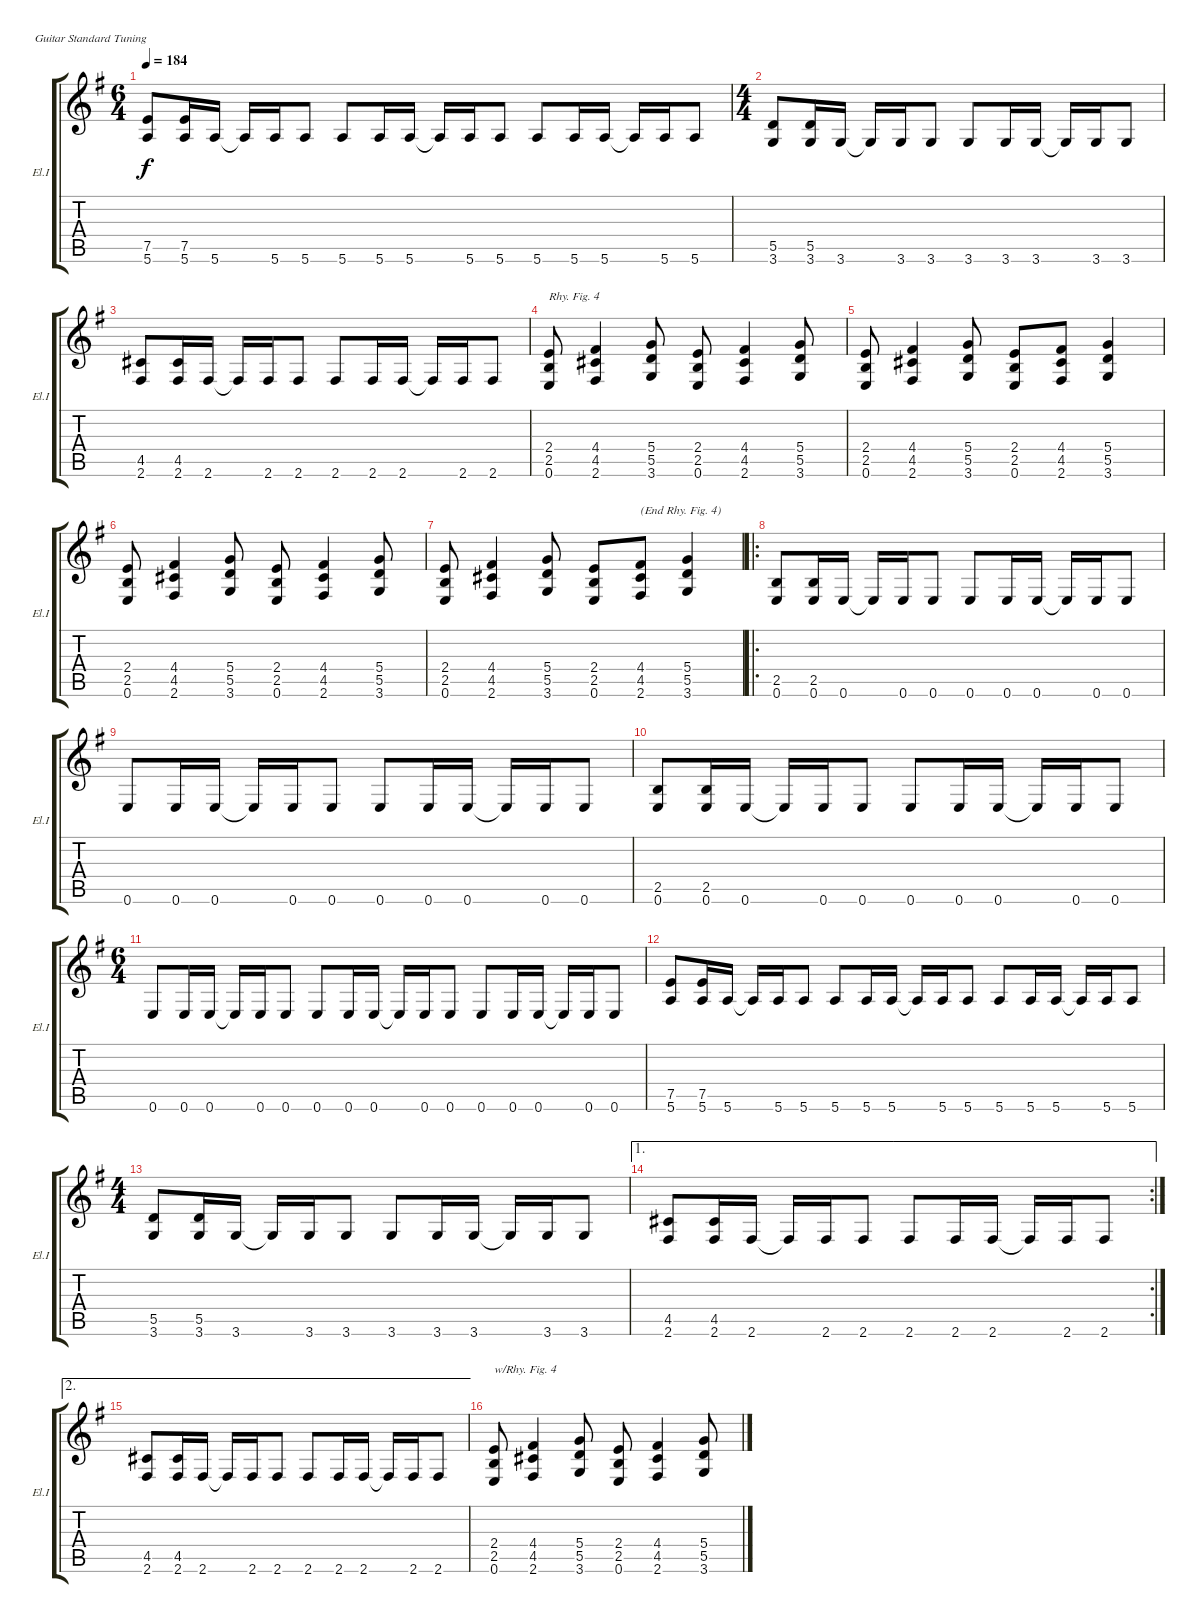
\defaultSystemsLayout 4
\bracketExtendMode groupsimilarinstruments
\useSystemSignSeparator
\singleTrackTrackNamePolicy allsystems
\multiTrackTrackNamePolicy allsystems
\firstSystemTrackNameOrientation horizontal
\otherSystemsTrackNameOrientation horizontal
\track ("Guitar El.I" "El.I") {instrument distortionguitar}
\staff {score tabs}
\tuning (E4 B3 G3 D3 A2 E2)
\ts (6 4)
\tempo 184
\clef g2
\ks eminor
(5.6 7.5).8{dy f} (5.6 7.5).16 5.6.16 5.6{t}.16 5.6.16 5.6.8 5.6.8 5.6.16 5.6.16 5.6{t}.16 5.6.16 5.6.8 5.6.8 5.6.16 5.6.16 5.6{t}.16 5.6.16 5.6.8 |
\ts (4 4)
(3.6 5.5).8 (3.6 5.5).16 3.6.16 3.6{t}.16 3.6.16 3.6.8 3.6.8 3.6.16 3.6.16 3.6{t}.16 3.6.16 3.6.8 |
(2.6 4.5).8 (2.6 4.5).16 2.6.16 2.6{t}.16 2.6.16 2.6.8 2.6.8 2.6.16 2.6.16 2.6{t}.16 2.6.16 2.6.8 |
(0.6 2.5 2.4).8{txt "Rhy. Fig. 4"} (4.4 4.5 2.6).4 (5.4 5.5 3.6).8 (0.6 2.5 2.4).8 (4.4 4.5 2.6).4 (5.4 5.5 3.6).8 |
(0.6 2.5 2.4).8 (4.4 4.5 2.6).4 (5.4 5.5 3.6).8 (0.6 2.5 2.4).8 (4.4 4.5 2.6).8 (5.4 5.5 3.6).4 |
(0.6 2.5 2.4).8 (4.4 4.5 2.6).4 (5.4 5.5 3.6).8 (0.6 2.5 2.4).8 (4.4 4.5 2.6).4 (5.4 5.5 3.6).8 |
(0.6 2.5 2.4).8 (4.4 4.5 2.6).4 (5.4 5.5 3.6).8 (0.6 2.5 2.4).8 (4.4 4.5 2.6).8{txt "(End Rhy. Fig. 4)"} (5.4 5.5 3.6).4 |
\ro
\beaming (8 4 4)
(0.6 2.5).8 (0.6 2.5).16 0.6.16{beam split} 0.6{t}.16 0.6.16 0.6.8 0.6.8 0.6.16 0.6.16{beam split} 0.6{t}.16 0.6.16 0.6.8 |
0.6.8 0.6.16 0.6.16{beam split} 0.6{t}.16 0.6.16 0.6.8 0.6.8 0.6.16 0.6.16{beam split} 0.6{t}.16 0.6.16 0.6.8 |
(0.6 2.5).8 (0.6 2.5).16 0.6.16{beam split} 0.6{t}.16 0.6.16 0.6.8 0.6.8 0.6.16 0.6.16{beam split} 0.6{t}.16 0.6.16 0.6.8 |
\ts (6 4)
\beaming (8 2 2 2 2 2 2)
0.6.8 0.6.16 0.6.16 0.6{t}.16 0.6.16 0.6.8 0.6.8 0.6.16 0.6.16 0.6{t}.16 0.6.16 0.6.8 0.6.8 0.6.16 0.6.16 0.6{t}.16 0.6.16 0.6.8 |
\beaming (8 2 2 4 2 2)
(5.6 7.5).8 (5.6 7.5).16 5.6.16 5.6{t}.16 5.6.16 5.6.8 5.6.8 5.6.16 5.6.16{beam split} 5.6{t}.16 5.6.16 5.6.8 5.6.8 5.6.16 5.6.16 5.6{t}.16 5.6.16 5.6.8 |
\ts (4 4)
\beaming (8 4 4)
(3.6 5.5).8 (3.6 5.5).16 3.6.16{beam split} 3.6{t}.16 3.6.16 3.6.8 3.6.8 3.6.16 3.6.16{beam split} 3.6{t}.16 3.6.16 3.6.8 |
\ae 1
\rc 2
\beaming (8 2 2 2 2)
(2.6 4.5).8 (2.6 4.5).16 2.6.16{beam split} 2.6{t}.16 2.6.16 2.6.8 2.6.8 2.6.16 2.6.16{beam split} 2.6{t}.16 2.6.16 2.6.8 |
\ae 2
(2.6 4.5).8 (2.6 4.5).16 2.6.16 2.6{t}.16 2.6.16 2.6.8 2.6.8 2.6.16 2.6.16 2.6{t}.16 2.6.16 2.6.8 |
(0.6 2.5 2.4).8{txt "w/Rhy. Fig. 4"} (4.4 4.5 2.6).4 (5.4 5.5 3.6).8 (0.6 2.5 2.4).8 (4.4 4.5 2.6).4 (5.4 5.5 3.6).8
